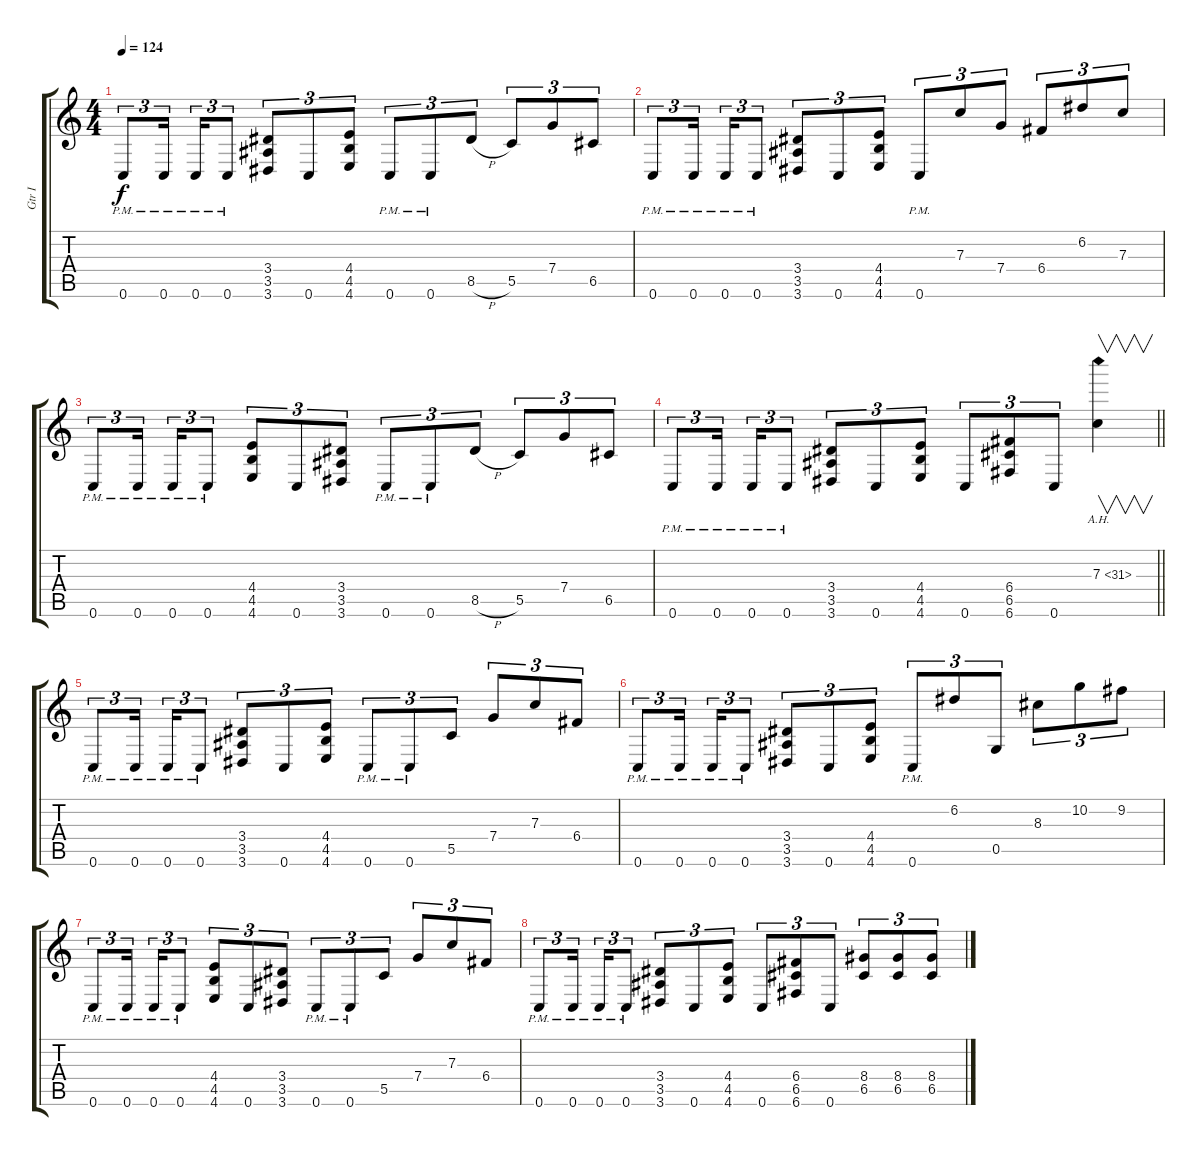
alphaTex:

\track ("Gtr I" "Gtr I") {instrument overdrivenguitar}
\staff {score tabs}
\tuning (D4 A3 F3 C3 G2 C2) {hide}
\ts (4 4)
\tempo 124
\clef g2
\ks c
0.6{pm}.8{tu (3 2) dy f} 0.6{pm}.16{tu (3 2) beam splitsecondary} 0.6{pm}.16{tu (3 2)} 0.6{pm}.8{tu (3 2)} (3.4 3.5 3.6).8{tu (3 2)} 0.6.8{tu (3 2)} (4.4 4.5 4.6).8{tu (3 2)} 0.6{pm}.8{tu (3 2)} 0.6{pm}.8{tu (3 2)} 8.5{h}.8{tu (3 2)} 5.5.8{tu (3 2)} 7.4.8{tu (3 2)} 6.5.8{tu (3 2)} |
0.6{pm}.8{tu (3 2)} 0.6{pm}.16{tu (3 2) beam splitsecondary} 0.6{pm}.16{tu (3 2)} 0.6{pm}.8{tu (3 2)} (3.4 3.5 3.6).8{tu (3 2)} 0.6.8{tu (3 2)} (4.4 4.5 4.6).8{tu (3 2)} 0.6{pm}.8{tu (3 2)} 7.3.8{tu (3 2)} 7.4.8{tu (3 2)} 6.4.8{tu (3 2)} 6.2.8{tu (3 2)} 7.3.8{tu (3 2)} |
0.6{pm}.8{tu (3 2)} 0.6{pm}.16{tu (3 2) beam splitsecondary} 0.6{pm}.16{tu (3 2)} 0.6{pm}.8{tu (3 2)} (4.4 4.5 4.6).8{tu (3 2)} 0.6.8{tu (3 2)} (3.4 3.5 3.6).8{tu (3 2)} 0.6{pm}.8{tu (3 2)} 0.6{pm}.8{tu (3 2)} 8.5{h}.8{tu (3 2)} 5.5.8{tu (3 2)} 7.4.8{tu (3 2)} 6.5.8{tu (3 2)} |
\barLineRight lightlight
0.6{pm}.8{tu (3 2)} 0.6{pm}.16{tu (3 2) beam splitsecondary} 0.6{pm}.16{tu (3 2)} 0.6{pm}.8{tu (3 2)} (3.4 3.5 3.6).8{tu (3 2)} 0.6.8{tu (3 2)} (4.4 4.5 4.6).8{tu (3 2)} 0.6.8{tu (3 2)} (6.4 6.5 6.6).8{tu (3 2)} 0.6.8{tu (3 2)} 7.3{ah 24}.4{v} |
0.6{pm}.8{tu (3 2)} 0.6{pm}.16{tu (3 2) beam splitsecondary} 0.6{pm}.16{tu (3 2)} 0.6{pm}.8{tu (3 2)} (3.4 3.5 3.6).8{tu (3 2)} 0.6.8{tu (3 2)} (4.4 4.5 4.6).8{tu (3 2)} 0.6{pm}.8{tu (3 2)} 0.6{pm}.8{tu (3 2)} 5.5.8{tu (3 2)} 7.4.8{tu (3 2)} 7.3.8{tu (3 2)} 6.4.8{tu (3 2)} |
0.6{pm}.8{tu (3 2)} 0.6{pm}.16{tu (3 2) beam splitsecondary} 0.6{pm}.16{tu (3 2)} 0.6{pm}.8{tu (3 2)} (3.4 3.5 3.6).8{tu (3 2)} 0.6.8{tu (3 2)} (4.4 4.5 4.6).8{tu (3 2)} 0.6{pm}.8{tu (3 2)} 6.2.8{tu (3 2)} 0.5.8{tu (3 2)} 8.3.8{tu (3 2)} 10.2.8{tu (3 2)} 9.2.8{tu (3 2)} |
0.6{pm}.8{tu (3 2)} 0.6{pm}.16{tu (3 2) beam splitsecondary} 0.6{pm}.16{tu (3 2)} 0.6{pm}.8{tu (3 2)} (4.4 4.5 4.6).8{tu (3 2)} 0.6.8{tu (3 2)} (3.4 3.5 3.6).8{tu (3 2)} 0.6{pm}.8{tu (3 2)} 0.6{pm}.8{tu (3 2)} 5.5.8{tu (3 2)} 7.4.8{tu (3 2)} 7.3.8{tu (3 2)} 6.4.8{tu (3 2)} |
0.6{pm}.8{tu (3 2)} 0.6{pm}.16{tu (3 2) beam splitsecondary} 0.6{pm}.16{tu (3 2)} 0.6{pm}.8{tu (3 2)} (3.4 3.5 3.6).8{tu (3 2)} 0.6.8{tu (3 2)} (4.4 4.5 4.6).8{tu (3 2)} 0.6.8{tu (3 2)} (6.4 6.5 6.6).8{tu (3 2)} 0.6.8{tu (3 2)} (8.4 6.5).8{tu (3 2)} (8.4 6.5).8{tu (3 2)} (8.4 6.5).8{tu (3 2)}
